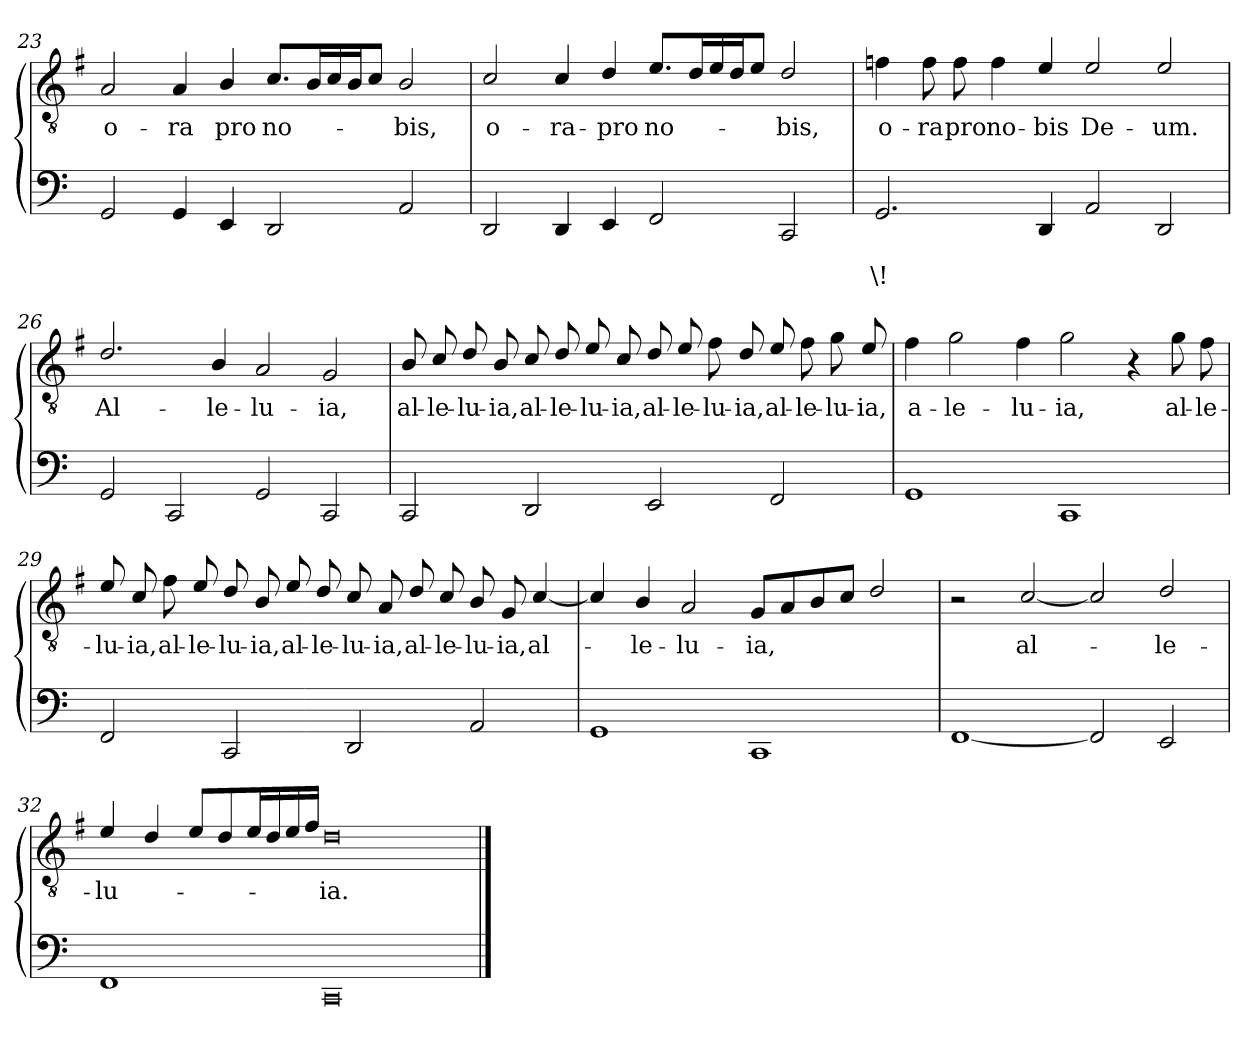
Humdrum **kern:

**kern	**text	**text	**kern	**text
*part2	*part2	*part2	*part1	*part1
*staff2	*staff2	*staff2	*staff1	*staff1
*clefF4	*	*	*clefGv2	*
*	*	*	*ITrd4c7	*
*k[]	*	*	*k[]	*
*C:	*	*	*C:	*
=23	=23	=23	=23	=23
!	!	!	!	!LO:LY:b
2GG/	.	.	2D/	o-
!	!	!	!	!LO:LY:b
4GG/	.	.	4D/	-ra
!	!	!	!	!LO:LY:b
4EE/	.	.	4E/	pro
!	!	!	!	!LO:LY:b
2DD/	.	.	8.F/L	no-
.	.	.	16E/L	.
.	.	.	16F/	.
.	.	.	16E/J	.
.	.	.	8F/J	.
!	!	!	!	!LO:LY:b
2AA/	.	.	2E/	-bis,
!!LO:LB:g=z
=24	=24	=24	=24	=24
!	!	!	!	!LO:LY:b
2DD/	.	.	2F/	o-
!	!	!	!	!LO:LY:b
4DD/	.	.	4F/	-ra-
!	!	!	!	!LO:LY:b
4EE/	.	.	4G/	-pro
!	!	!	!	!LO:LY:b
2FF/	.	.	8.A/L	no-
.	.	.	16G/L	.
.	.	.	16A/	.
.	.	.	16G/J	.
.	.	.	8A/J	.
!	!	!	!	!LO:LY:b
2CC/	.	.	2G/	-bis,
=25	=25	=25	=25	=25
!	!	!LO:LY:b	!	!LO:LY:b
2.GG/	.	\!	4B-X\	o-
!	!	!	!	!LO:LY:b
.	.	.	8B-\	-ra
!	!	!	!	!LO:LY:b
.	.	.	8B-\	pro
!	!	!	!	!LO:LY:b
.	.	.	4B-\	no-
!	!	!	!	!LO:LY:b
4DD/	.	.	4A/	-bis
!	!	!	!	!LO:LY:b
2AA/	.	.	2A/	De-
!	!	!	!	!LO:LY:b
2DD/	.	.	2A/	-um.
!!LO:LB:g=z
=26	=26	=26	=26	=26
!	!	!	!	!LO:LY:b
2GG/	.	.	2.G/	Al-
2CC/	.	.	.	.
!	!	!	!	!LO:LY:b
.	.	.	4E/	-le-
!	!	!	!	!LO:LY:b
2GG/	.	.	2D/	-lu-
!	!	!	!	!LO:LY:b
2CC/	.	.	2C/	-ia,
=27	=27	=27	=27	=27
!	!	!	!	!LO:LY:b
2CC/	.	.	8E/	al-
!	!	!	!	!LO:LY:b
.	.	.	8F/	-le-
!	!	!	!	!LO:LY:b
.	.	.	8G/	-lu-
!	!	!	!	!LO:LY:b
.	.	.	8E/	-ia,
!	!	!	!	!LO:LY:b
2DD/	.	.	8F/	al-
!	!	!	!	!LO:LY:b
.	.	.	8G/	-le-
!	!	!	!	!LO:LY:b
.	.	.	8A/	-lu-
!	!	!	!	!LO:LY:b
.	.	.	8F/	-ia,
!	!	!	!	!LO:LY:b
2EE/	.	.	8G/	al-
!	!	!	!	!LO:LY:b
.	.	.	8A/	-le-
!	!	!	!	!LO:LY:b
.	.	.	8B\	-lu-
!	!	!	!	!LO:LY:b
.	.	.	8G/	-ia,
!	!	!	!	!LO:LY:b
2FF/	.	.	8A/	al-
!	!	!	!	!LO:LY:b
.	.	.	8B\	-le-
!	!	!	!	!LO:LY:b
.	.	.	8c\	-lu-
!	!	!	!	!LO:LY:b
.	.	.	8A/	-ia,
!!LO:LB:g=z
=28	=28	=28	=28	=28
!	!	!	!	!LO:LY:b
1GG	.	.	4B\	a-
!	!	!	!	!LO:LY:b
.	.	.	2c\	-le-
!	!	!	!	!LO:LY:b
.	.	.	4B\	-lu-
!	!	!	!	!LO:LY:b
1CC	.	.	2c\	-ia,
.	.	.	4r	.
!	!	!	!	!LO:LY:b
.	.	.	8c\	al-
!	!	!	!	!LO:LY:b
.	.	.	8B\	-le-
=29	=29	=29	=29	=29
!	!	!	!	!LO:LY:b
2FF/	.	.	8A/	-lu-
!	!	!	!	!LO:LY:b
.	.	.	8F/	-ia,
!	!	!	!	!LO:LY:b
.	.	.	8B\	al-
!	!	!	!	!LO:LY:b
.	.	.	8A/	-le-
!	!	!	!	!LO:LY:b
2CC/	.	.	8G/	-lu-
!	!	!	!	!LO:LY:b
.	.	.	8E/	-ia,
!	!	!	!	!LO:LY:b
.	.	.	8A/	al-
!	!	!	!	!LO:LY:b
.	.	.	8G/	-le-
!	!	!	!	!LO:LY:b
2DD/	.	.	8F/	-lu-
!	!	!	!	!LO:LY:b
.	.	.	8D/	-ia,
!	!	!	!	!LO:LY:b
.	.	.	8G/	al-
!	!	!	!	!LO:LY:b
.	.	.	8F/	-le-
!	!	!	!	!LO:LY:b
2AA/	.	.	8E/	-lu-
!	!	!	!	!LO:LY:b
.	.	.	8C/	-ia,
!	!	!	!	!LO:LY:b
.	.	.	[4F/	al-
!!LO:LB:g=z
=30	=30	=30	=30	=30
1GG	.	.	4F/]	.
!	!	!	!	!LO:LY:b
.	.	.	4E/	-le-
!	!	!	!	!LO:LY:b
.	.	.	2D/	-lu-
!	!	!	!	!LO:LY:b
1CC	.	.	8C/L	-ia,
.	.	.	8D/	.
.	.	.	8E/	.
.	.	.	8F/J	.
.	.	.	2G/	.
=31	=31	=31	=31	=31
[1FF	.	.	2r	.
!	!	!	!	!LO:LY:b
.	.	.	[2F/	al-
2FF/]	.	.	2F/]	.
!	!	!	!	!LO:LY:b
2EE/	.	.	2G/	-le-
=32	=32	=32	=32	=32
!	!	!	!	!LO:LY:b
1FF	.	.	4A/	-lu-
.	.	.	4G/	.
.	.	.	8A/L	.
.	.	.	8G/	.
.	.	.	16A/L	.
.	.	.	16G/	.
.	.	.	16A/	.
.	.	.	16B/JJ	.
!	!	!	!	!LO:LY:b
0CC	.	.	0G	-ia.
==	==	==	==	==
*-	*-	*-	*-	*-
